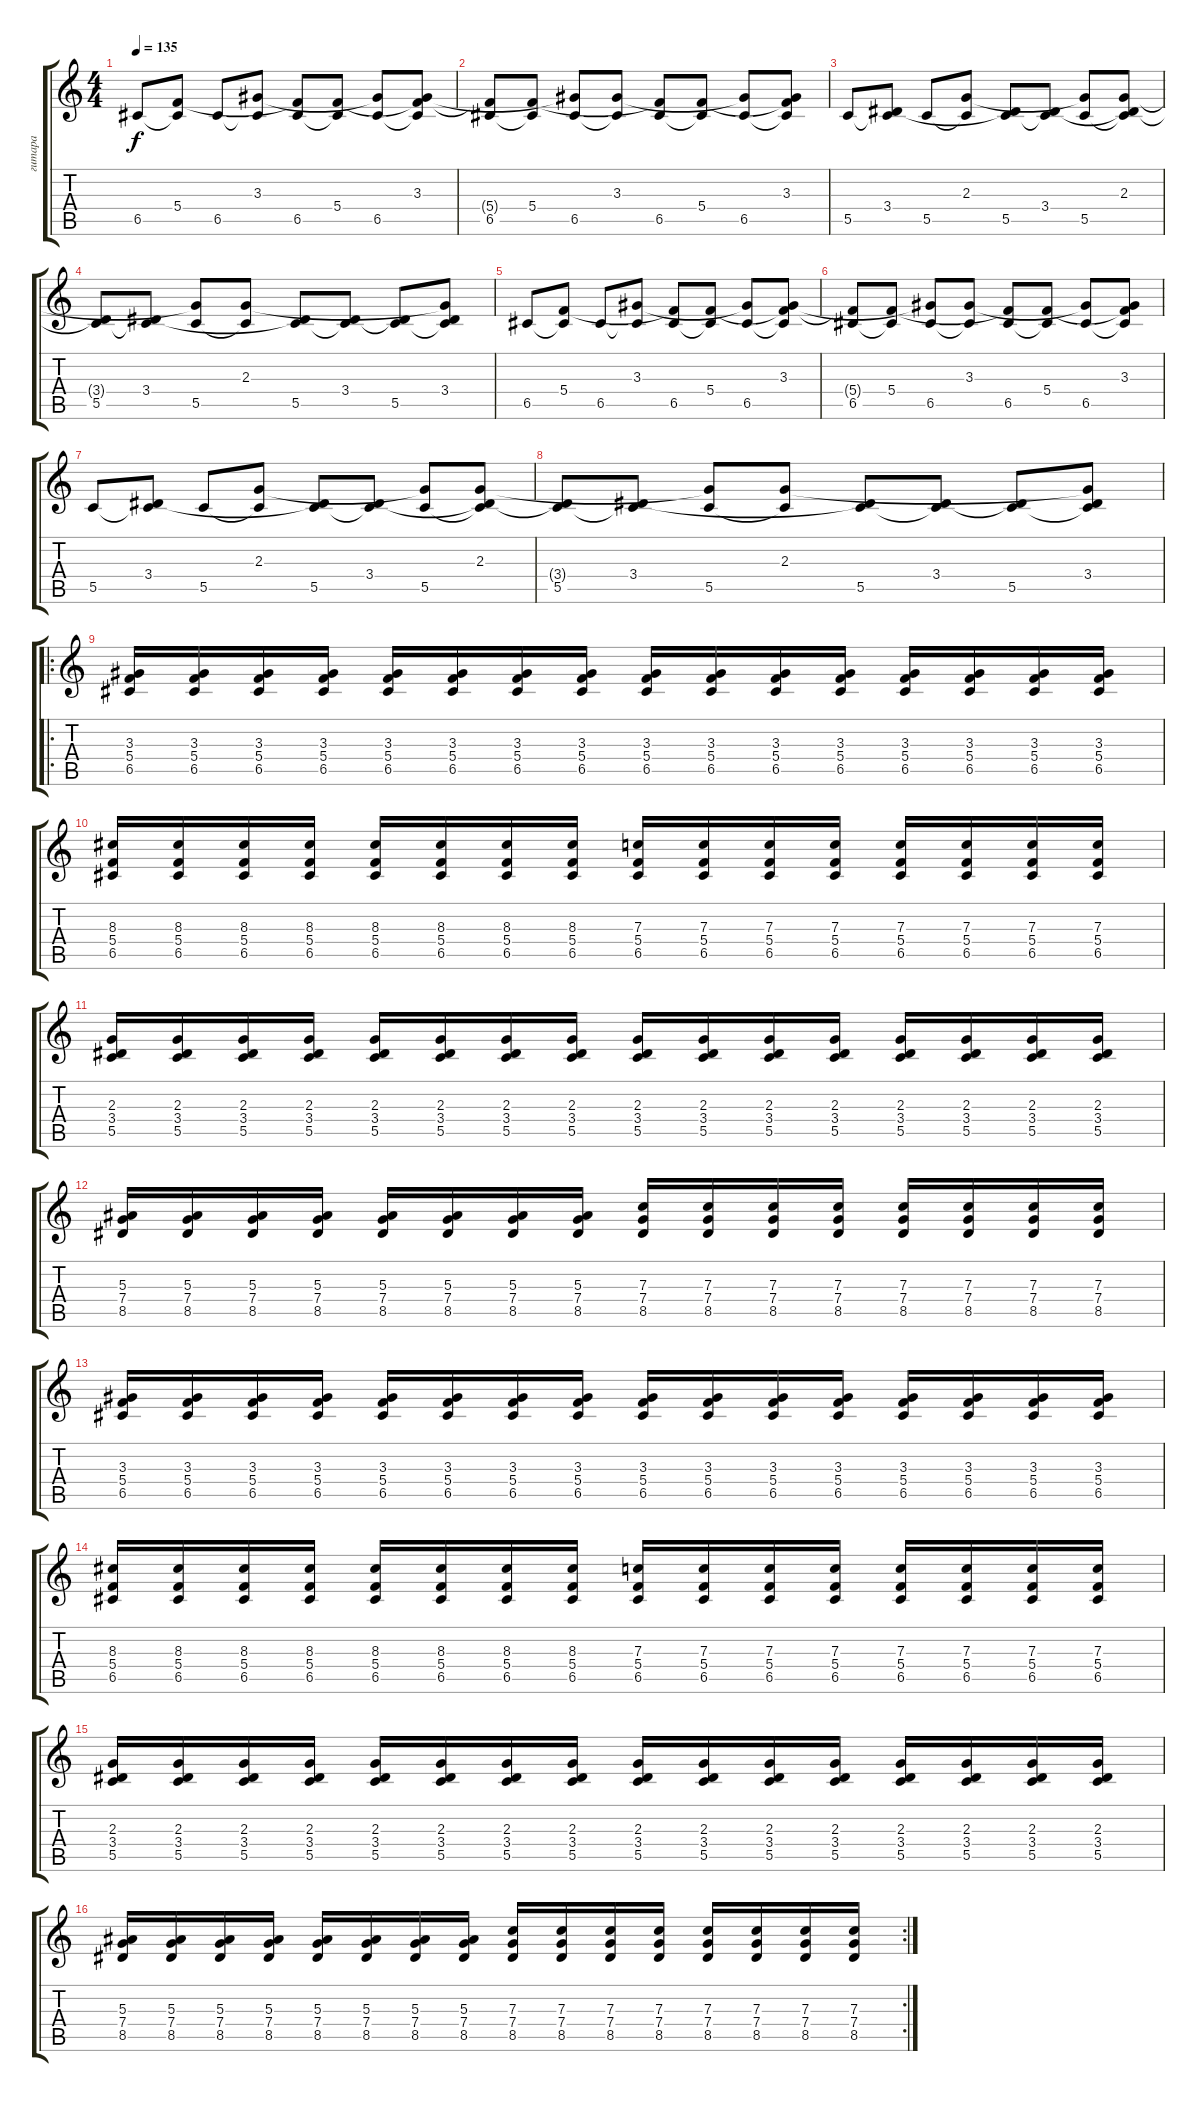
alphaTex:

\track ("гитара" "гитара") {instrument distortionguitar}
\staff {score tabs}
\tuning (D4 A3 F3 C3 G2 C2) {hide}
\ts (4 4)
\tempo 135
\clef g2
\ks c
6.5.8{dy f} (5.4 6.5{t}).8 6.5.8 (3.3 6.5{t}).8 (5.4{t} 6.5).8 (5.4 6.5{t}).8 (3.3{t} 6.5).8 (3.3 5.4{t} 6.5{t}).8 |
(5.4{t} 6.5).8 (5.4 6.5{t}).8 (3.3{t} 6.5).8 (3.3 6.5{t}).8 (5.4{t} 6.5).8 (5.4 6.5{t}).8 (3.3{t} 6.5).8 (3.3 5.4{t} 6.5{t}).8 |
5.5.8 (3.4 5.5{t}).8 5.5.8 (2.3 5.5{t}).8 (3.4{t} 5.5).8 (3.4 5.5{t}).8 (2.3{t} 5.5).8 (2.3 3.4{t} 5.5{t}).8 |
(3.4{t} 5.5).8 (3.4 5.5{t}).8 (2.3{t} 5.5).8 (2.3 5.5{t}).8 (3.4{t} 5.5).8 (3.4 5.5{t}).8 (3.4{t} 5.5).8 (2.3{t} 3.4 5.5{t}).8 |
6.5.8 (5.4 6.5{t}).8 6.5.8 (3.3 6.5{t}).8 (5.4{t} 6.5).8 (5.4 6.5{t}).8 (3.3{t} 6.5).8 (3.3 5.4{t} 6.5{t}).8 |
(5.4{t} 6.5).8 (5.4 6.5{t}).8 (3.3{t} 6.5).8 (3.3 6.5{t}).8 (5.4{t} 6.5).8 (5.4 6.5{t}).8 (3.3{t} 6.5).8 (3.3 5.4{t} 6.5{t}).8 |
5.5.8 (3.4 5.5{t}).8 5.5.8 (2.3 5.5{t}).8 (3.4{t} 5.5).8 (3.4 5.5{t}).8 (2.3{t} 5.5).8 (2.3 3.4{t} 5.5{t}).8 |
(3.4{t} 5.5).8 (3.4 5.5{t}).8 (2.3{t} 5.5).8 (2.3 5.5{t}).8 (3.4{t} 5.5).8 (3.4 5.5{t}).8 (3.4{t} 5.5).8 (2.3{t} 3.4 5.5{t}).8 |
\ro
(3.3 5.4 6.5).16 (3.3 5.4 6.5).16 (3.3 5.4 6.5).16 (3.3 5.4 6.5).16 (3.3 5.4 6.5).16 (3.3 5.4 6.5).16 (3.3 5.4 6.5).16 (3.3 5.4 6.5).16 (3.3 5.4 6.5).16 (3.3 5.4 6.5).16 (3.3 5.4 6.5).16 (3.3 5.4 6.5).16 (3.3 5.4 6.5).16 (3.3 5.4 6.5).16 (3.3 5.4 6.5).16 (3.3 5.4 6.5).16 |
(8.3 5.4 6.5).16 (8.3 5.4 6.5).16 (8.3 5.4 6.5).16 (8.3 5.4 6.5).16 (8.3 5.4 6.5).16 (8.3 5.4 6.5).16 (8.3 5.4 6.5).16 (8.3 5.4 6.5).16 (7.3 5.4 6.5).16 (7.3 5.4 6.5).16 (7.3 5.4 6.5).16 (7.3 5.4 6.5).16 (7.3 5.4 6.5).16 (7.3 5.4 6.5).16 (7.3 5.4 6.5).16 (7.3 5.4 6.5).16 |
(2.3 3.4 5.5).16 (2.3 3.4 5.5).16 (2.3 3.4 5.5).16 (2.3 3.4 5.5).16 (2.3 3.4 5.5).16 (2.3 3.4 5.5).16 (2.3 3.4 5.5).16 (2.3 3.4 5.5).16 (2.3 3.4 5.5).16 (2.3 3.4 5.5).16 (2.3 3.4 5.5).16 (2.3 3.4 5.5).16 (2.3 3.4 5.5).16 (2.3 3.4 5.5).16 (2.3 3.4 5.5).16 (2.3 3.4 5.5).16 |
(5.3 7.4 8.5).16 (5.3 7.4 8.5).16 (5.3 7.4 8.5).16 (5.3 7.4 8.5).16 (5.3 7.4 8.5).16 (5.3 7.4 8.5).16 (5.3 7.4 8.5).16 (5.3 7.4 8.5).16 (7.3 7.4 8.5).16 (7.3 7.4 8.5).16 (7.3 7.4 8.5).16 (7.3 7.4 8.5).16 (7.3 7.4 8.5).16 (7.3 7.4 8.5).16 (7.3 7.4 8.5).16 (7.3 7.4 8.5).16 |
(3.3 5.4 6.5).16 (3.3 5.4 6.5).16 (3.3 5.4 6.5).16 (3.3 5.4 6.5).16 (3.3 5.4 6.5).16 (3.3 5.4 6.5).16 (3.3 5.4 6.5).16 (3.3 5.4 6.5).16 (3.3 5.4 6.5).16 (3.3 5.4 6.5).16 (3.3 5.4 6.5).16 (3.3 5.4 6.5).16 (3.3 5.4 6.5).16 (3.3 5.4 6.5).16 (3.3 5.4 6.5).16 (3.3 5.4 6.5).16 |
(8.3 5.4 6.5).16 (8.3 5.4 6.5).16 (8.3 5.4 6.5).16 (8.3 5.4 6.5).16 (8.3 5.4 6.5).16 (8.3 5.4 6.5).16 (8.3 5.4 6.5).16 (8.3 5.4 6.5).16 (7.3 5.4 6.5).16 (7.3 5.4 6.5).16 (7.3 5.4 6.5).16 (7.3 5.4 6.5).16 (7.3 5.4 6.5).16 (7.3 5.4 6.5).16 (7.3 5.4 6.5).16 (7.3 5.4 6.5).16 |
(2.3 3.4 5.5).16 (2.3 3.4 5.5).16 (2.3 3.4 5.5).16 (2.3 3.4 5.5).16 (2.3 3.4 5.5).16 (2.3 3.4 5.5).16 (2.3 3.4 5.5).16 (2.3 3.4 5.5).16 (2.3 3.4 5.5).16 (2.3 3.4 5.5).16 (2.3 3.4 5.5).16 (2.3 3.4 5.5).16 (2.3 3.4 5.5).16 (2.3 3.4 5.5).16 (2.3 3.4 5.5).16 (2.3 3.4 5.5).16 |
\rc 2
(5.3 7.4 8.5).16 (5.3 7.4 8.5).16 (5.3 7.4 8.5).16 (5.3 7.4 8.5).16 (5.3 7.4 8.5).16 (5.3 7.4 8.5).16 (5.3 7.4 8.5).16 (5.3 7.4 8.5).16 (7.3 7.4 8.5).16 (7.3 7.4 8.5).16 (7.3 7.4 8.5).16 (7.3 7.4 8.5).16 (7.3 7.4 8.5).16 (7.3 7.4 8.5).16 (7.3 7.4 8.5).16 (7.3 7.4 8.5).16
